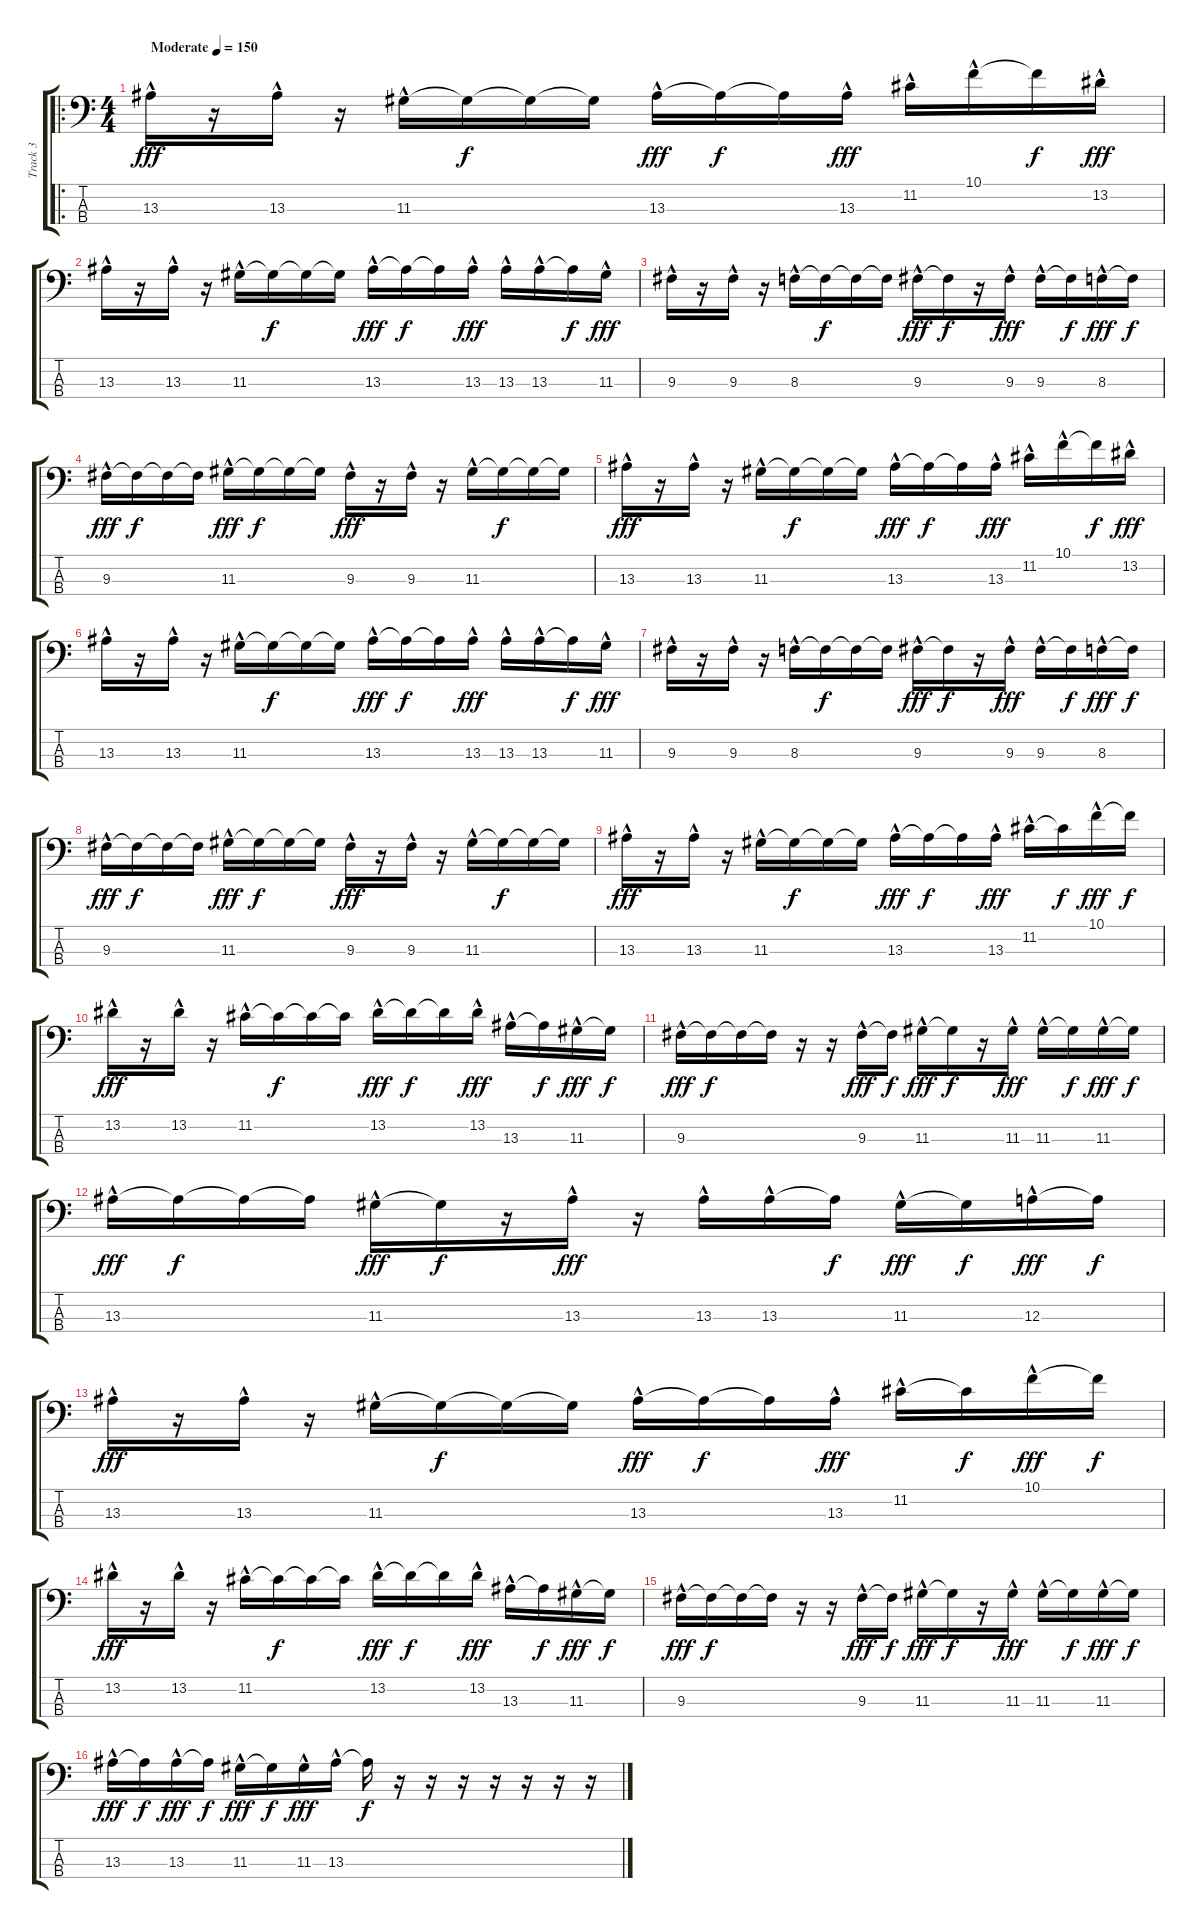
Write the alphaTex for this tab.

\track ("Track 3" "Track 3") {instrument electricbasspick bank 2}
\staff {score tabs}
\tuning (G2 D2 A1 E1) {hide}
\ro
\ts (4 4)
\tempo (150 "Moderate")
\tempo 151
\tempo (150 "Moderate")
\clef f4
\ks c
13.3{hac}.16{dy fff instrument electricbasspick} r.16 13.3{hac}.16 r.16 11.3{hac}.16 11.3{t}.16{dy f} 11.3{t}.16 11.3{t}.16 13.3{hac}.16{dy fff} 13.3{t}.16{dy f} 13.3{t}.16 13.3{hac}.16{dy fff} 11.2{hac}.16 10.1{hac}.16 10.1{t}.16{dy f} 13.2{hac}.16{dy fff} |
13.3{hac}.16 r.16 13.3{hac}.16 r.16 11.3{hac}.16 11.3{t}.16{dy f} 11.3{t}.16 11.3{t}.16 13.3{hac}.16{dy fff} 13.3{t}.16{dy f} 13.3{t}.16 13.3{hac}.16{dy fff} 13.3{hac}.16 13.3{hac}.16 13.3{t}.16{dy f} 11.3{hac}.16{dy fff} |
9.3{hac}.16 r.16 9.3{hac}.16 r.16 8.3{hac}.16 8.3{t}.16{dy f} 8.3{t}.16 8.3{t}.16 9.3{hac}.16{dy fff} 9.3{t}.16{dy f} r.16 9.3{hac}.16{dy fff} 9.3{hac}.16 9.3{t}.16{dy f} 8.3{hac}.16{dy fff} 8.3{t}.16{dy f} |
9.3{hac}.16{dy fff} 9.3{t}.16{dy f} 9.3{t}.16 9.3{t}.16 11.3{hac}.16{dy fff} 11.3{t}.16{dy f} 11.3{t}.16 11.3{t}.16 9.3{hac}.16{dy fff} r.16 9.3{hac}.16 r.16 11.3{hac}.16 11.3{t}.16{dy f} 11.3{t}.16 11.3{t}.16 |
13.3{hac}.16{dy fff} r.16 13.3{hac}.16 r.16 11.3{hac}.16 11.3{t}.16{dy f} 11.3{t}.16 11.3{t}.16 13.3{hac}.16{dy fff} 13.3{t}.16{dy f} 13.3{t}.16 13.3{hac}.16{dy fff} 11.2{hac}.16 10.1{hac}.16 10.1{t}.16{dy f} 13.2{hac}.16{dy fff} |
13.3{hac}.16 r.16 13.3{hac}.16 r.16 11.3{hac}.16 11.3{t}.16{dy f} 11.3{t}.16 11.3{t}.16 13.3{hac}.16{dy fff} 13.3{t}.16{dy f} 13.3{t}.16 13.3{hac}.16{dy fff} 13.3{hac}.16 13.3{hac}.16 13.3{t}.16{dy f} 11.3{hac}.16{dy fff} |
9.3{hac}.16 r.16 9.3{hac}.16 r.16 8.3{hac}.16 8.3{t}.16{dy f} 8.3{t}.16 8.3{t}.16 9.3{hac}.16{dy fff} 9.3{t}.16{dy f} r.16 9.3{hac}.16{dy fff} 9.3{hac}.16 9.3{t}.16{dy f} 8.3{hac}.16{dy fff} 8.3{t}.16{dy f} |
9.3{hac}.16{dy fff} 9.3{t}.16{dy f} 9.3{t}.16 9.3{t}.16 11.3{hac}.16{dy fff} 11.3{t}.16{dy f} 11.3{t}.16 11.3{t}.16 9.3{hac}.16{dy fff} r.16 9.3{hac}.16 r.16 11.3{hac}.16 11.3{t}.16{dy f} 11.3{t}.16 11.3{t}.16 |
13.3{hac}.16{dy fff} r.16 13.3{hac}.16 r.16 11.3{hac}.16 11.3{t}.16{dy f} 11.3{t}.16 11.3{t}.16 13.3{hac}.16{dy fff} 13.3{t}.16{dy f} 13.3{t}.16 13.3{hac}.16{dy fff} 11.2{hac}.16 11.2{t}.16{dy f} 10.1{hac}.16{dy fff} 10.1{t}.16{dy f} |
13.2{hac}.16{dy fff} r.16 13.2{hac}.16 r.16 11.2{hac}.16 11.2{t}.16{dy f} 11.2{t}.16 11.2{t}.16 13.2{hac}.16{dy fff} 13.2{t}.16{dy f} 13.2{t}.16 13.2{hac}.16{dy fff} 13.3{hac}.16 13.3{t}.16{dy f} 11.3{hac}.16{dy fff} 11.3{t}.16{dy f} |
9.3{hac}.16{dy fff} 9.3{t}.16{dy f} 9.3{t}.16 9.3{t}.16 r.16 r.16 9.3{hac}.16{dy fff} 9.3{t}.16{dy f} 11.3{hac}.16{dy fff} 11.3{t}.16{dy f} r.16 11.3{hac}.16{dy fff} 11.3{hac}.16 11.3{t}.16{dy f} 11.3{hac}.16{dy fff} 11.3{t}.16{dy f} |
13.3{hac}.16{dy fff} 13.3{t}.16{dy f} 13.3{t}.16 13.3{t}.16 11.3{hac}.16{dy fff} 11.3{t}.16{dy f} r.16 13.3{hac}.16{dy fff} r.16 13.3{hac}.16 13.3{hac}.16 13.3{t}.16{dy f} 11.3{hac}.16{dy fff} 11.3{t}.16{dy f} 12.3{hac}.16{dy fff} 12.3{t}.16{dy f} |
13.3{hac}.16{dy fff} r.16 13.3{hac}.16 r.16 11.3{hac}.16 11.3{t}.16{dy f} 11.3{t}.16 11.3{t}.16 13.3{hac}.16{dy fff} 13.3{t}.16{dy f} 13.3{t}.16 13.3{hac}.16{dy fff} 11.2{hac}.16 11.2{t}.16{dy f} 10.1{hac}.16{dy fff} 10.1{t}.16{dy f} |
13.2{hac}.16{dy fff} r.16 13.2{hac}.16 r.16 11.2{hac}.16 11.2{t}.16{dy f} 11.2{t}.16 11.2{t}.16 13.2{hac}.16{dy fff} 13.2{t}.16{dy f} 13.2{t}.16 13.2{hac}.16{dy fff} 13.3{hac}.16 13.3{t}.16{dy f} 11.3{hac}.16{dy fff} 11.3{t}.16{dy f} |
9.3{hac}.16{dy fff} 9.3{t}.16{dy f} 9.3{t}.16 9.3{t}.16 r.16 r.16 9.3{hac}.16{dy fff} 9.3{t}.16{dy f} 11.3{hac}.16{dy fff} 11.3{t}.16{dy f} r.16 11.3{hac}.16{dy fff} 11.3{hac}.16 11.3{t}.16{dy f} 11.3{hac}.16{dy fff} 11.3{t}.16{dy f} |
13.3{hac}.16{dy fff} 13.3{t}.16{dy f} 13.3{hac}.16{dy fff} 13.3{t}.16{dy f} 11.3{hac}.16{dy fff} 11.3{t}.16{dy f} 11.3{hac}.16{dy fff} 13.3{hac}.16 13.3{t}.16{dy f} r.16 r.16 r.16 r.16 r.16 r.16 r.16
